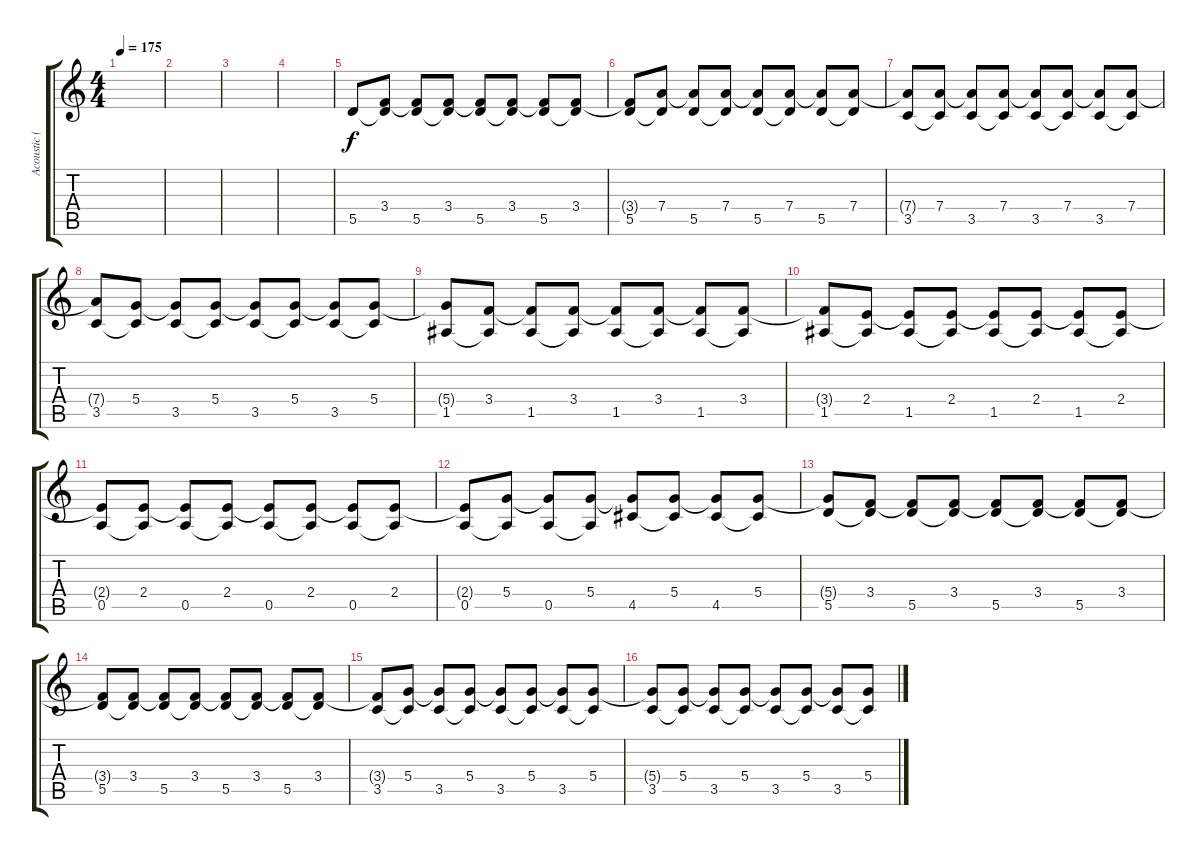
\track ("Acoustic (Steel)" "Acoustic (") {instrument acousticguitarsteel}
\staff {score tabs}
\tuning (E4 B3 G3 D3 A2 E2) {hide}
\ts (4 4)
\tempo 175
\clef g2
\ks c
|
|
|
|
5.5.8 (3.4 5.5{t}).8 (3.4{t} 5.5).8 (3.4 5.5{t}).8 (3.4{t} 5.5).8 (3.4 5.5{t}).8 (3.4{t} 5.5).8 (3.4 5.5{t}).8 |
(3.4{t} 5.5).8 (7.4 5.5{t}).8 (7.4{t} 5.5).8 (7.4 5.5{t}).8 (7.4{t} 5.5).8 (7.4 5.5{t}).8 (7.4{t} 5.5).8 (7.4 5.5{t}).8 |
(7.4{t} 3.5).8 (7.4 3.5{t}).8 (7.4{t} 3.5).8 (7.4 3.5{t}).8 (7.4{t} 3.5).8 (7.4 3.5{t}).8 (7.4{t} 3.5).8 (7.4 3.5{t}).8 |
(7.4{t} 3.5).8 (5.4 3.5{t}).8 (5.4{t} 3.5).8 (5.4 3.5{t}).8 (5.4{t} 3.5).8 (5.4 3.5{t}).8 (5.4{t} 3.5).8 (5.4 3.5{t}).8 |
(5.4{t} 1.5).8 (3.4 1.5{t}).8 (3.4{t} 1.5).8 (3.4 1.5{t}).8 (3.4{t} 1.5).8 (3.4 1.5{t}).8 (3.4{t} 1.5).8 (3.4 1.5{t}).8 |
(3.4{t} 1.5).8 (2.4 1.5{t}).8 (2.4{t} 1.5).8 (2.4 1.5{t}).8 (2.4{t} 1.5).8 (2.4 1.5{t}).8 (2.4{t} 1.5).8 (2.4 1.5{t}).8 |
(2.4{t} 0.5).8 (2.4 0.5{t}).8 (2.4{t} 0.5).8 (2.4 0.5{t}).8 (2.4{t} 0.5).8 (2.4 0.5{t}).8 (2.4{t} 0.5).8 (2.4 0.5{t}).8 |
(2.4{t} 0.5).8 (5.4 0.5{t}).8 (5.4{t} 0.5).8 (5.4 0.5{t}).8 (5.4{t} 4.5).8 (5.4 4.5{t}).8 (5.4{t} 4.5).8 (5.4 4.5{t}).8 |
(5.4{t} 5.5).8 (3.4 5.5{t}).8 (3.4{t} 5.5).8 (3.4 5.5{t}).8 (3.4{t} 5.5).8 (3.4 5.5{t}).8 (3.4{t} 5.5).8 (3.4 5.5{t}).8 |
(3.4{t} 5.5).8 (3.4 5.5{t}).8 (3.4{t} 5.5).8 (3.4 5.5{t}).8 (3.4{t} 5.5).8 (3.4 5.5{t}).8 (3.4{t} 5.5).8 (3.4 5.5{t}).8 |
(3.4{t} 3.5).8 (5.4 3.5{t}).8 (5.4{t} 3.5).8 (5.4 3.5{t}).8 (5.4{t} 3.5).8 (5.4 3.5{t}).8 (5.4{t} 3.5).8 (5.4 3.5{t}).8 |
(5.4{t} 3.5).8 (5.4 3.5{t}).8 (5.4{t} 3.5).8 (5.4 3.5{t}).8 (5.4{t} 3.5).8 (5.4 3.5{t}).8 (5.4{t} 3.5).8 (5.4 3.5{t}).8
